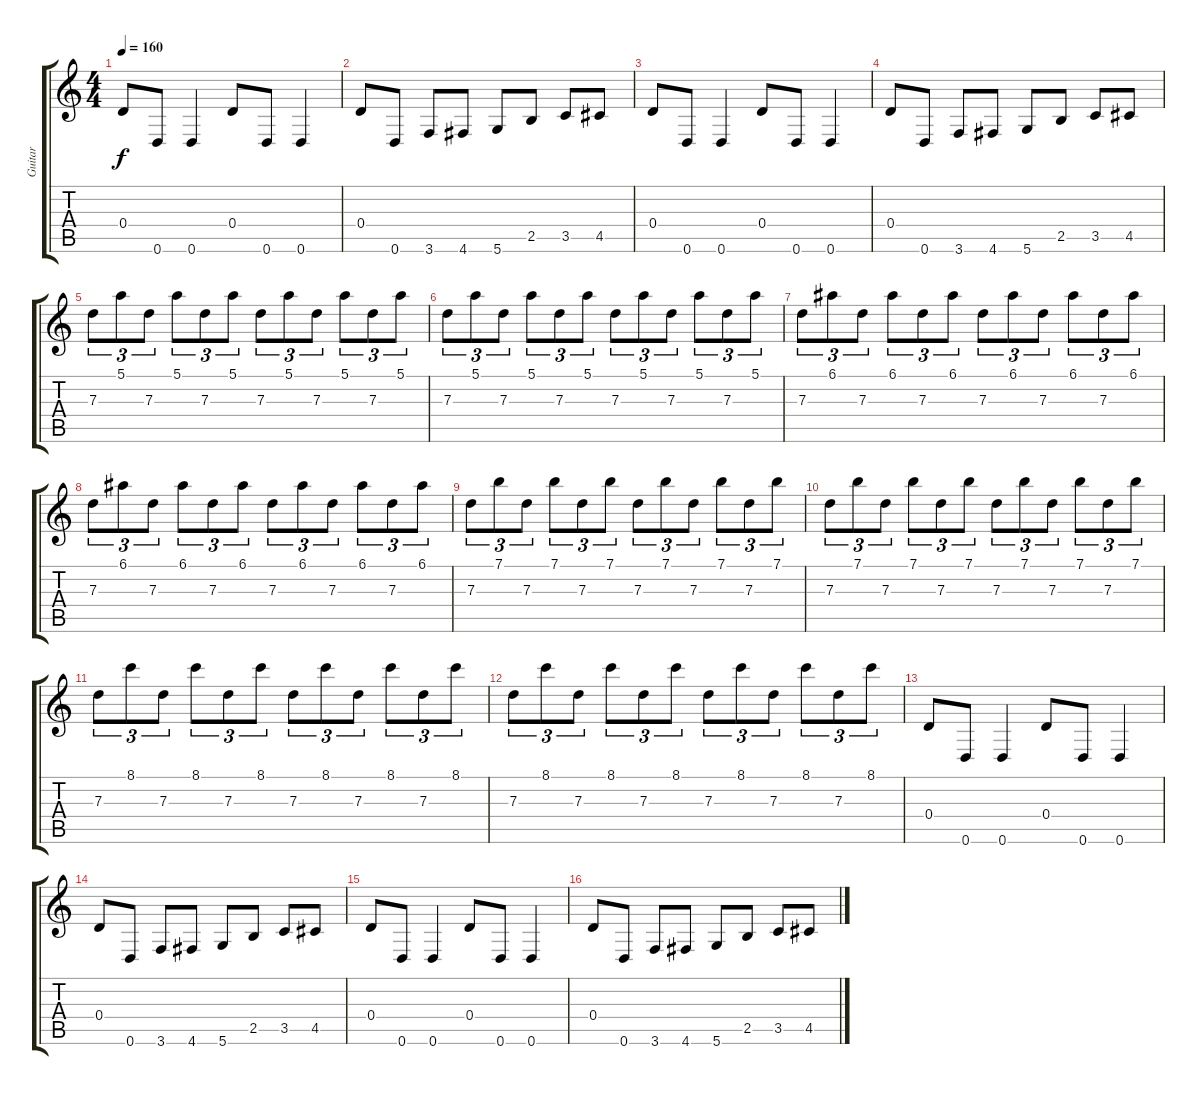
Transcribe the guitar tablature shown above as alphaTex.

\track ("Guitar" "Guitar") {instrument distortionguitar}
\staff {score tabs}
\tuning (E4 B3 G3 D3 A2 D2) {hide}
\ts (4 4)
\tempo 160
\clef g2
\ks c
0.4.8{dy f} 0.6.8 0.6.4 0.4.8 0.6.8 0.6.4 |
0.4.8 0.6.8 3.6.8 4.6.8 5.6.8 2.5.8 3.5.8 4.5.8 |
0.4.8 0.6.8 0.6.4 0.4.8 0.6.8 0.6.4 |
0.4.8 0.6.8 3.6.8 4.6.8 5.6.8 2.5.8 3.5.8 4.5.8 |
7.3.8{tu (3 2)} 5.1.8{tu (3 2)} 7.3.8{tu (3 2)} 5.1.8{tu (3 2)} 7.3.8{tu (3 2)} 5.1.8{tu (3 2)} 7.3.8{tu (3 2)} 5.1.8{tu (3 2)} 7.3.8{tu (3 2)} 5.1.8{tu (3 2)} 7.3.8{tu (3 2)} 5.1.8{tu (3 2)} |
7.3.8{tu (3 2)} 5.1.8{tu (3 2)} 7.3.8{tu (3 2)} 5.1.8{tu (3 2)} 7.3.8{tu (3 2)} 5.1.8{tu (3 2)} 7.3.8{tu (3 2)} 5.1.8{tu (3 2)} 7.3.8{tu (3 2)} 5.1.8{tu (3 2)} 7.3.8{tu (3 2)} 5.1.8{tu (3 2)} |
7.3.8{tu (3 2)} 6.1.8{tu (3 2)} 7.3.8{tu (3 2)} 6.1.8{tu (3 2)} 7.3.8{tu (3 2)} 6.1.8{tu (3 2)} 7.3.8{tu (3 2)} 6.1.8{tu (3 2)} 7.3.8{tu (3 2)} 6.1.8{tu (3 2)} 7.3.8{tu (3 2)} 6.1.8{tu (3 2)} |
7.3.8{tu (3 2)} 6.1.8{tu (3 2)} 7.3.8{tu (3 2)} 6.1.8{tu (3 2)} 7.3.8{tu (3 2)} 6.1.8{tu (3 2)} 7.3.8{tu (3 2)} 6.1.8{tu (3 2)} 7.3.8{tu (3 2)} 6.1.8{tu (3 2)} 7.3.8{tu (3 2)} 6.1.8{tu (3 2)} |
7.3.8{tu (3 2)} 7.1.8{tu (3 2)} 7.3.8{tu (3 2)} 7.1.8{tu (3 2)} 7.3.8{tu (3 2)} 7.1.8{tu (3 2)} 7.3.8{tu (3 2)} 7.1.8{tu (3 2)} 7.3.8{tu (3 2)} 7.1.8{tu (3 2)} 7.3.8{tu (3 2)} 7.1.8{tu (3 2)} |
7.3.8{tu (3 2)} 7.1.8{tu (3 2)} 7.3.8{tu (3 2)} 7.1.8{tu (3 2)} 7.3.8{tu (3 2)} 7.1.8{tu (3 2)} 7.3.8{tu (3 2)} 7.1.8{tu (3 2)} 7.3.8{tu (3 2)} 7.1.8{tu (3 2)} 7.3.8{tu (3 2)} 7.1.8{tu (3 2)} |
7.3.8{tu (3 2)} 8.1.8{tu (3 2)} 7.3.8{tu (3 2)} 8.1.8{tu (3 2)} 7.3.8{tu (3 2)} 8.1.8{tu (3 2)} 7.3.8{tu (3 2)} 8.1.8{tu (3 2)} 7.3.8{tu (3 2)} 8.1.8{tu (3 2)} 7.3.8{tu (3 2)} 8.1.8{tu (3 2)} |
7.3.8{tu (3 2)} 8.1.8{tu (3 2)} 7.3.8{tu (3 2)} 8.1.8{tu (3 2)} 7.3.8{tu (3 2)} 8.1.8{tu (3 2)} 7.3.8{tu (3 2)} 8.1.8{tu (3 2)} 7.3.8{tu (3 2)} 8.1.8{tu (3 2)} 7.3.8{tu (3 2)} 8.1.8{tu (3 2)} |
0.4.8 0.6.8 0.6.4 0.4.8 0.6.8 0.6.4 |
0.4.8 0.6.8 3.6.8 4.6.8 5.6.8 2.5.8 3.5.8 4.5.8 |
0.4.8 0.6.8 0.6.4 0.4.8 0.6.8 0.6.4 |
0.4.8 0.6.8 3.6.8 4.6.8 5.6.8 2.5.8 3.5.8 4.5.8
